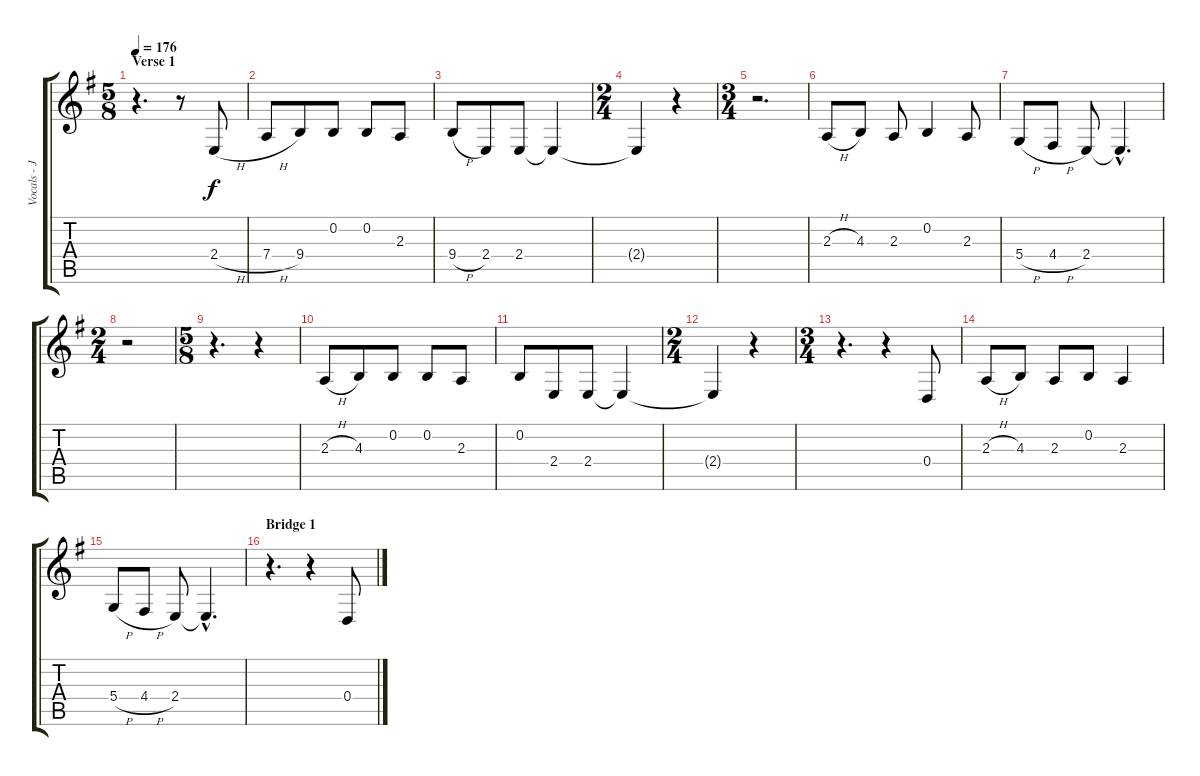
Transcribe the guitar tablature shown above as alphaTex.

\track ("Vocals - James Labrie" "Vocals - J") {instrument tenorsax}
\staff {score tabs}
\tuning (E4 B3 G3 D3 A2 E2) {hide}
\ts (5 8)
\section ("" "Verse 1")
\tempo 176
\clef g2
\ks g
r.4{d dy f} r.8 2.4{h}.8 |
7.4{h}.8 9.4.8 0.2.8 0.2.8 2.3.8 |
9.4{h}.8 2.4.8 2.4.8 2.4{t}.4 |
\ts (2 4)
2.4{t}.4 r.4 |
\ts (3 4)
r.2{d} |
2.3{h}.8 4.3.8 2.3.8 0.2.4 2.3.8 |
5.4{h}.8 4.4{h}.8 2.4.8 2.4{hac t}.4{d} |
\ts (2 4)
r.2 |
\ts (5 8)
r.4{d} r.4 |
2.3{h}.8 4.3.8 0.2.8 0.2.8 2.3.8 |
0.2.8 2.4.8 2.4.8 2.4{t}.4 |
\ts (2 4)
2.4{t}.4 r.4 |
\ts (3 4)
r.4{d} r.4 0.4.8 |
2.3{h}.8 4.3.8 2.3.8 0.2.8 2.3.4 |
5.4{h}.8 4.4{h}.8 2.4.8 2.4{hac t}.4{d} |
\section ("" "Bridge 1")
r.4{d} r.4 0.4.8
